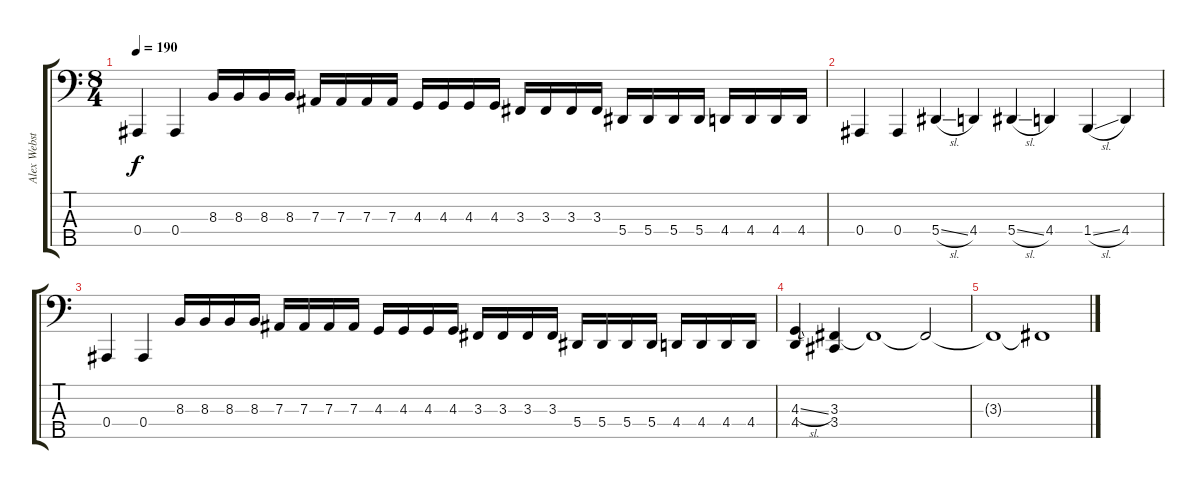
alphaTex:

\track ("Alex Webster" "Alex Webst") {instrument electricbassfinger}
\staff {score tabs}
\tuning (Db2 Ab1 Eb1 Bb0 F0) {hide}
\ts (8 4)
\tempo 190
\clef f4
\ks c
0.4.4{dy f} 0.4.4 8.3.16 8.3.16 8.3.16 8.3.16 7.3.16 7.3.16 7.3.16 7.3.16 4.3.16 4.3.16 4.3.16 4.3.16 3.3.16 3.3.16 3.3.16 3.3.16 5.4.16 5.4.16 5.4.16 5.4.16 4.4.16 4.4.16 4.4.16 4.4.16 |
0.4.4 0.4.4 5.4{sl}.4 4.4.4 5.4{sl}.4 4.4.4 1.4{sl}.4 4.4.4 |
0.4.4 0.4.4 8.3.16 8.3.16 8.3.16 8.3.16 7.3.16 7.3.16 7.3.16 7.3.16 4.3.16 4.3.16 4.3.16 4.3.16 3.3.16 3.3.16 3.3.16 3.3.16 5.4.16 5.4.16 5.4.16 5.4.16 4.4.16 4.4.16 4.4.16 4.4.16 |
(4.3{sl} 4.4).4 (3.3 3.4).4 3.3{t}.1 3.3{t}.2 |
3.3{t}.1 3.3{t}.1
